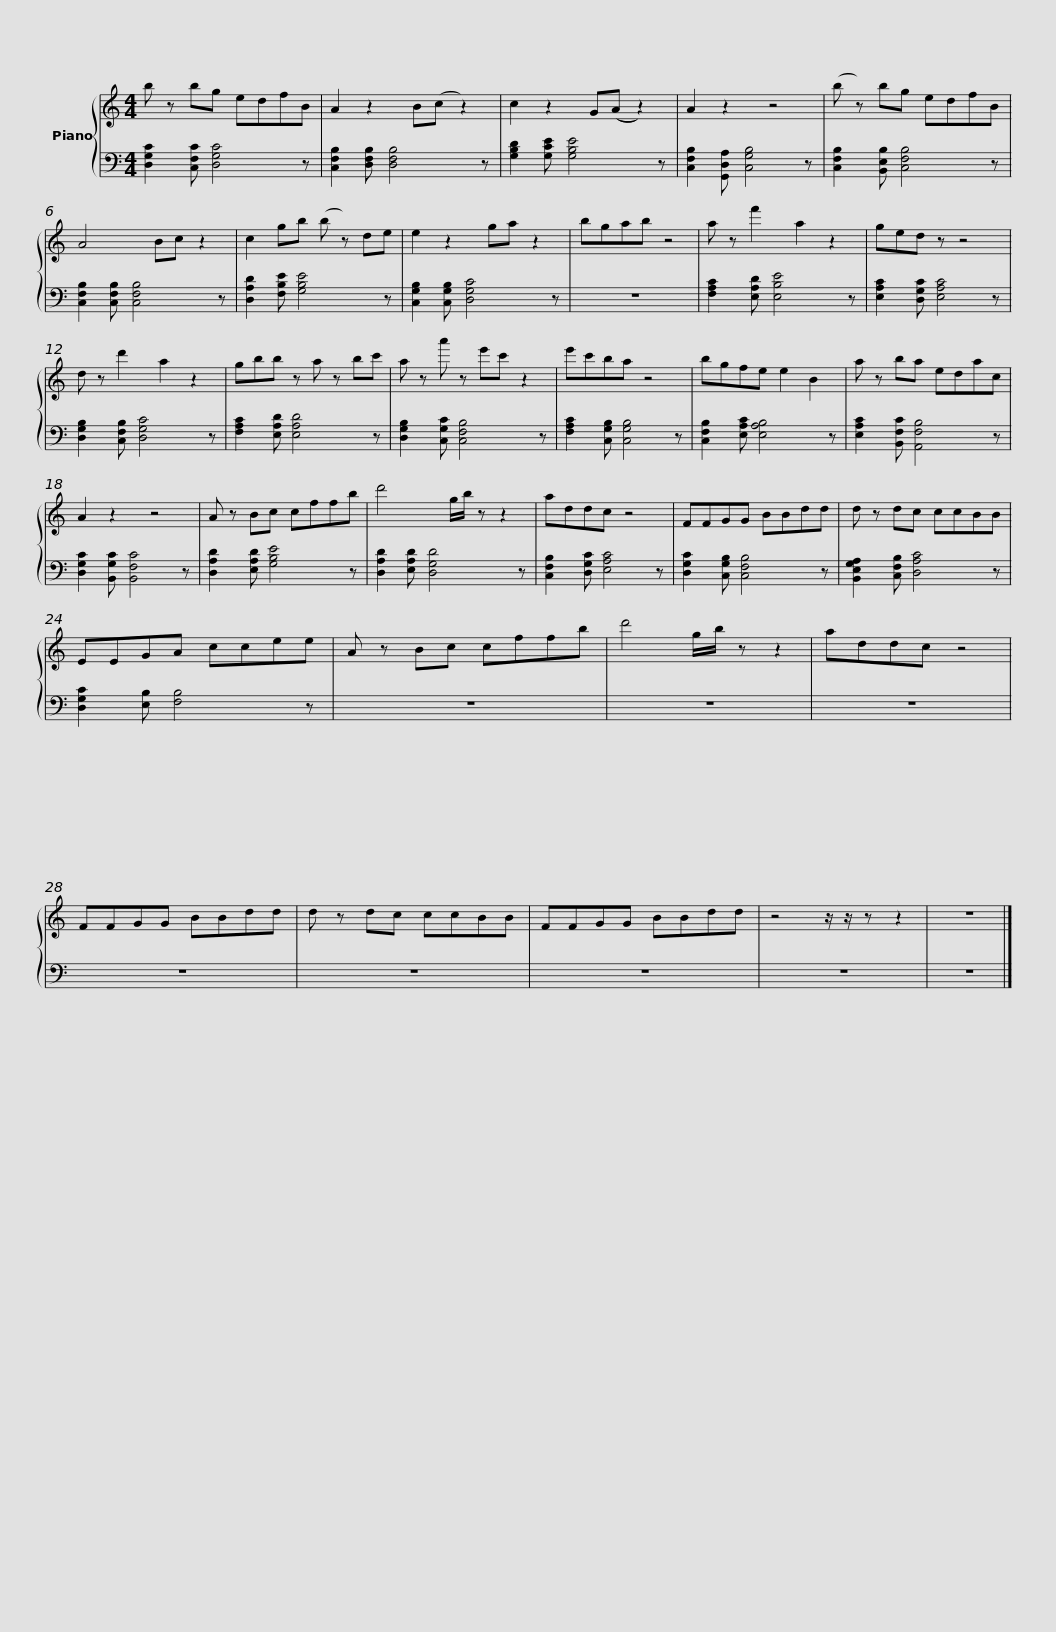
X:1
%%score { 1 | 2 }
L:1/8
M:4/4
I:linebreak $
K:C
V:1 treble
V:2 bass
V:1
 b z bg edfB | A2 z2 B(c z2) | c2 z2 G((A z2)) | A2 z2 z4 | (b z) bg edfB |$ %5
 A4 Bc z2 | c2 gb (b z) de | e2 z2 ga z2 | bgab z4 | a z f'2 a2 z2 |$ %10
 ged z z4 | d z d'2 a2 z2 | gbb z a z bc' | a z a' z e'c' z2 | e'c'ba z4 |$ %15
 bgfe e2 B2 | a z ba edac | A2 z2 z4 | A z Bc cffb | d'4 g/b/ z z2 |$ %20
 addc z4 | FFGG BBdd | d z dc ccBB | EEGA ccee | A z Bc cffb |$ %25
 d'4 g/b/ z z2 | addc z4 | FFGG BBdd | d z dc ccBB | FFGG BBdd | %30
 z4 z/ z/ z z2 |$ z8 |] %32
V:2
 [D,G,C]2 [C,F,C] [D,G,C]4 z | [C,F,B,]2 [D,F,B,] [D,F,B,]4 z | [G,B,D]2 [G,CE] [G,B,E]4 z | [C,F,B,]2 [G,,D,A,] [C,G,B,]4 z | [C,F,B,]2 [B,,E,B,] [C,F,B,]4 z |$ %5
 [C,F,B,]2 [C,F,B,] [C,F,B,]4 z | [D,A,D]2 [F,B,E] [G,B,E]4 z | [C,G,B,]2 [C,G,B,] [D,G,C]4 z | z8 | [F,A,C]2 [E,A,D] [E,B,E]4 z |$ %10
 [E,A,C]2 [D,G,C] [E,A,C]4 z | [D,G,B,]2 [C,F,B,] [D,G,C]4 z | [F,A,C]2 [E,A,D] [E,A,D]4 z | [D,G,B,]2 [C,G,C] [C,F,B,]4 z | [F,A,C]2 [C,G,B,] [C,G,B,]4 z |$ %15
 [C,F,B,]2 [E,A,C] [E,A,B,]4 z | [E,A,C]2 [B,,F,C] [A,,F,B,]4 z | [D,G,C]2 [B,,G,C] [B,,F,C]4 z | [D,A,D]2 [E,A,D] [G,B,E]4 z | [D,A,D]2 [E,A,D] [D,G,D]4 z |$ %20
 [C,F,B,]2 [D,G,C] [E,A,C]4 z | [D,G,C]2 [C,G,B,] [C,F,B,]4 z | [B,,E,G,A,]2 [C,F,B,] [D,A,C]4 z | [D,G,C]2 [E,B,] [F,B,]4 z | z8 |$ %25
 z8 | z8 | z8 | z8 | z8 | %30
 z8 |$ z8 |] %32
